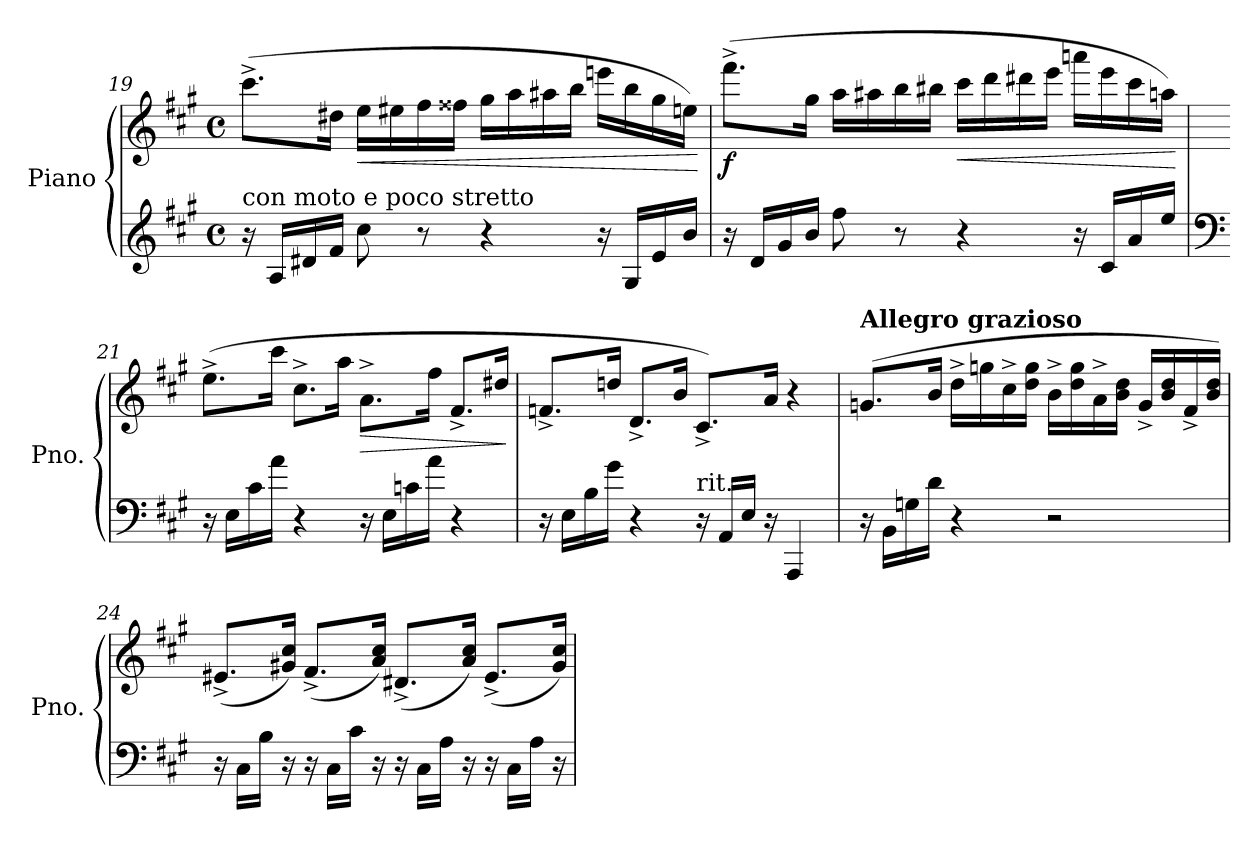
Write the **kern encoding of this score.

**kern	**kern	**dynam
*part1	*part1	*part1
*staff2	*staff1	*staff1/2
*I"Piano	*	*
*I'Pno.	*	*
*clefG2	*clefG2	*
*k[f#c#g#]	*k[f#c#g#]	*
*M4/4	*M4/4	*
*met(c)	*met(c)	*
=19	=19	=19
!LO:TX:a:t=con moto e poco stretto	!	!
16r	(8.ccc#^\L	.
16A/LL	.	.
16d#X/	.	.
16f#/JJ	16dd#X\Jk	.
!	!	!LO:HP:b
8cc#\	16ee\LL	<
.	16ee#X\	.
8r	16ff#\	.
.	16ff##X\JJ	.
4r	16gg#\LL	.
.	16aa\	.
.	16aa#X\	.
.	16bb\JJ	.
16r	16eeen\LL	.
16G#/LL	16bb\	.
16e/	16gg#\	.
16b/JJ	16een\JJ)	.
.	.	[
!!LO:LB:g=z
=20	=20	=20
!	!	!LO:DY:b
16r	(8.fff#^\L	f
16d/LL	.	.
16g#/	.	.
16b/JJ	16gg#\Jk	.
8ff#\	16aa\LL	.
.	16aa#X\	.
8r	16bb\	.
.	16bb#X\JJ	.
!	!	!LO:HP:b
4r	16ccc#\LL	<
.	16ddd\	.
.	16ddd#X\	.
.	16eee\JJ	.
16r	16aaan\LL	.
16c#/LL	16eee\	.
16a/	16ccc#\	.
16ee/JJ	16aan\JJ)	.
.	.	[
=21	=21	=21
*clefF4	*	*
16r	(8.ee^\L	.
16E\LL	.	.
16c#\	.	.
16a\JJ	16ccc#\Jk	.
4r	8.cc#^\L	.
.	16aa\Jk	.
!	!	!LO:HP:b
16r	8.a^\L	>
16E\LL	.	.
16cn\	.	.
16a\JJ	16ff#\Jk	.
4r	8.f#^/L	.
.	16dd#X/Jk	.
.	.	]
!!LO:PB:g=z
=22	=22	=22
16r	8.fn^/L	.
16E\LL	.	.
16B\	.	.
16g#\JJ	16ddn/Jk	.
4r	8.d^/L	.
.	16b/Jk	.
!LO:TX:a:t=rit.	!	!
16r	8.c#^/L)	.
16AA/LL	.	.
16E/JJ	.	.
16r	16a/Jk	.
4AAA/	4r	.
=23	=23	=23
*	*MM156	*
!	!LO:TX:a:B:t=Allegro grazioso	!
16r	(8.gn/L	.
16BB\LL	.	.
16Gn\	.	.
16d\JJ	16b/Jk	.
4r	16dd^\LL	.
.	16ggn\	.
.	16cc#^\	.
.	16dd\ 16gg\JJ	.
2r	16b^\LL	.
.	16dd\ 16gg\	.
.	16a^\	.
.	16b\ 16dd\JJ	.
.	16g^/LL	.
.	16b/ 16dd/	.
.	16f#^/	.
.	16b/ 16dd/JJ)	.
=24	=24	=24
16r	(8.e#X^/L	.
16C#\LL	.	.
16B\JJ	.	.
16r	16g#X/ 16cc#/Jk)	.
16r	(8.f#^/L	.
16C#\LL	.	.
16c#\JJ	.	.
16r	16a/ 16cc#/Jk)	.
16r	(8.d#X^/L	.
16C#\LL	.	.
16A\JJ	.	.
16r	16a/ 16cc#/Jk)	.
16r	(8.e#^/L	.
16C#\LL	.	.
16A\JJ	.	.
16r	16g#/ 16cc#/Jk)	.
=	=	=
*-	*-	*-
